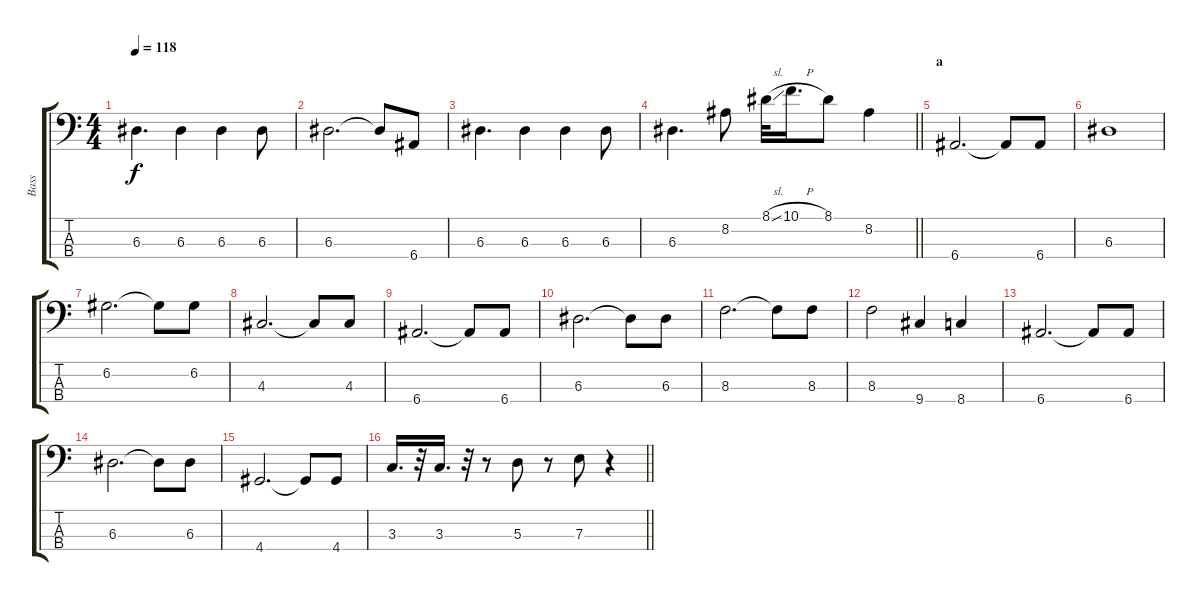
\track ("Bass" "Bass") {instrument fretlessbass}
\staff {score tabs}
\tuning (G2 D2 A1 E1) {hide}
\ts (4 4)
\tempo 118
\clef f4
\ks c
6.3.4{d dy f instrument fretlessbass} 6.3.4 6.3.4 6.3.8 |
6.3.2{d} 6.3{t}.8 6.4.8 |
6.3.4{d} 6.3.4 6.3.4 6.3.8 |
\barLineRight lightlight
6.3.4{d} 8.2.8 8.1{sl}.32 10.1{h}.16{d} 8.1.8 8.2.4 |
\section ("" "a")
6.4.2{d} 6.4{t}.8 6.4.8 |
6.3.1 |
6.2.2{d} 6.2{t}.8 6.2.8 |
4.3.2{d} 4.3{t}.8 4.3.8 |
6.4.2{d} 6.4{t}.8 6.4.8 |
6.3.2{d} 6.3{t}.8 6.3.8 |
8.3.2{d} 8.3{t}.8 8.3.8 |
8.3.2 9.4.4 8.4.4 |
6.4.2{d} 6.4{t}.8 6.4.8 |
6.3.2{d} 6.3{t}.8 6.3.8 |
4.4.2{d} 4.4{t}.8 4.4.8 |
\barLineRight lightlight
3.3.16{d} r.32 3.3.16{d} r.32 r.8 5.3.8 r.8 7.3.8 r.4
